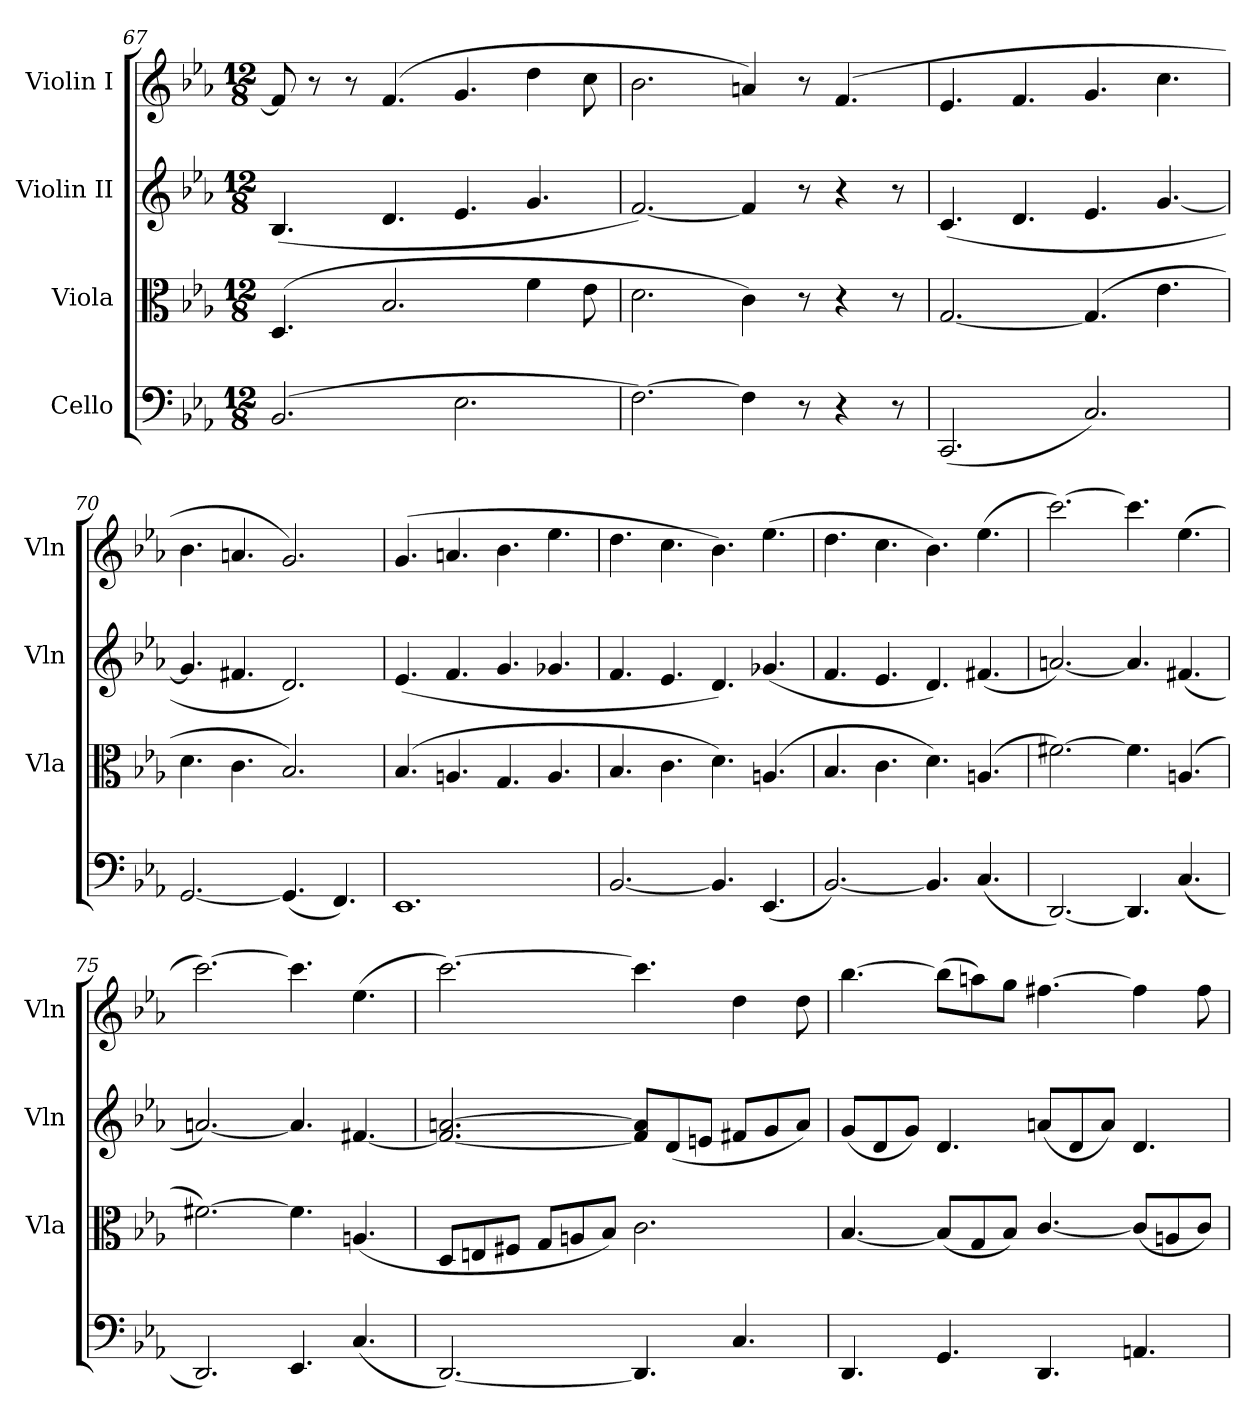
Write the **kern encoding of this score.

**kern	**kern	**kern	**kern
*part4	*part3	*part2	*part1
*staff4	*staff3	*staff2	*staff1
*I"Cello	*I"Viola	*I"Violin II	*I"Violin I
*	*I'Vla	*I'Vln	*I'Vln
*clefF4	*clefC3	*clefG2	*clefG2
*k[b-e-a-]	*k[b-e-a-]	*k[b-e-a-]	*k[b-e-a-]
*M12/8	*M12/8	*M12/8	*M12/8
=67	=67	=67	=67
(>2.BB-/	(>4.D/	(<4.B-/	8f/]
.	.	.	8r
.	.	.	8r
.	2.B-/	4.d/	(>4.f/
2.E-\	.	4.e-/	4.g/
.	4f\	4.g/	4dd\
.	8e-\	.	8cc\
=68	=68	=68	=68
[2.F\)	2.d\	[2.f/)	2.b-\
4F\]	4c\)	4f/]	4an/)
8r	8r	8r	8r
4r	4r	4r	(>4.f/
8r	8r	8r	.
=69	=69	=69	=69
(<2.CC/	[2.G/	(>4.c/	4.e-/
.	.	4.d/	4.f/
2.C/)	(>4.G/]	4.e-/	4.g/
.	4.e-\	[4.g/	4.cc\
=70	=70	=70	=70
[2.GG/	4.d\	4.g/]	4.b-\
.	4.c\	4.f#X/	4.an/
(<4.GG/]	2.B-/)	2.d/)	2.g/)
4.FF/)	.	.	.
=71	=71	=71	=71
1.EE-	(>4.B-/	(>4.e-/	(>4.g/
.	4.An/	4.f/	4.an/
.	4.G/	4.g/	4.b-\
.	4.A/	4.g-X/	4.ee-\
=72	=72	=72	=72
[2.BB-/	4.B-/	4.f/	4.dd\
.	4.c\	4.e-/	4.cc\
4.BB-/]	4.d\)	4.d/)	4.b-\)
(<4.EE-/	(>4.An/	(<4.g-X/	(>4.ee-\
=73	=73	=73	=73
[2.BB-/)	4.B-/	4.f/	4.dd\
.	4.c\	4.e-/	4.cc\
4.BB-/]	4.d\)	4.d/)	4.b-\)
(<4.C/	(>4.An/	(<4.f#X/	(>4.ee-\
=74	=74	=74	=74
[2.DD/)	[2.f#X\)	[2.an/)	[2.ccc\)
4.DD/]	4.f#\]	4.a/]	4.ccc\]
(<4.C/	(>4.An/	(<4.f#X/	(>4.ee-\
=75	=75	=75	=75
2.DD/)	[2.f#X\)	[2.an/)	[2.ccc\)
4.EE-/	4.f#\]	4.a/]	4.ccc\]
(<4.C/	(<4.An/	[4.f#X/	(>4.ee-\
!!LO:LB:g=z
=76	=76	=76	=76
[2.DD/)	8D/L	2.f#/_ [2.an/	[2.ccc\)
.	8En/	.	.
.	8F#X/J	.	.
.	8G/L	.	.
.	8An/	.	.
.	8B-/J)	.	.
4.DD/]	2.c\	8f#/] 8a/]L	4.ccc\]
.	.	(<8d/	.
.	.	8en/J	.
4.C/	.	8f#X/L	4dd\
.	.	8g/	.
.	.	8a/J)	8dd\
=77	=77	=77	=77
4.DD/	[4.B-/	(<8g/L	[4.bb-\
.	.	8d/	.
.	.	8g/J)	.
4.GG/	(<8B-/L]	4.d/	(>8bb-\L]
.	8G/	.	8aan\)
.	8B-/J)	.	8gg\J
4.DD/	[4.c/	(<8an/L	[4.ff#X\
.	.	8d/	.
.	.	8a/J)	.
4.AAn/	(<8c/L]	4.d/	4ff#\]
.	8An/	.	.
.	8c/J)	.	8ff#\
=	=	=	=
*-	*-	*-	*-
